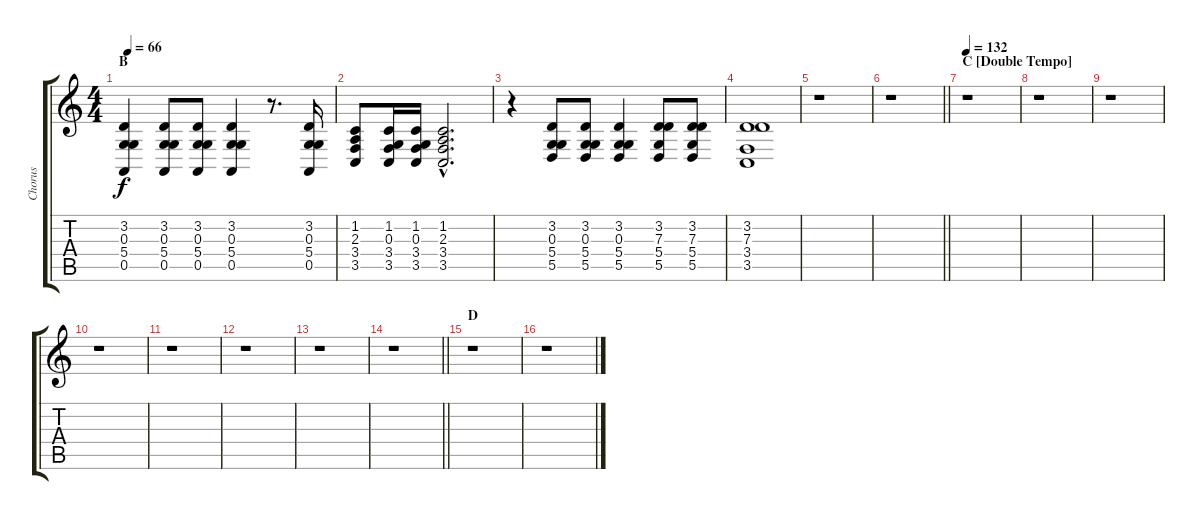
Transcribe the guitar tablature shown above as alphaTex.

\track ("Chorus" "Chorus") {instrument sopranosax}
\staff {score tabs}
\tuning (E4 B3 G3 D3 A2 E2) {hide}
\ts (4 4)
\section ("" "B")
\tempo 66
\clef g2
\ks c
(3.2 0.3 5.4 0.5).4{dy f} (3.2 0.3 5.4 0.5).8 (3.2 0.3 5.4 0.5).8 (3.2 0.3 5.4 0.5).4 r.8{d} (3.2 0.3 5.4 0.5).16 |
(1.2 2.3 3.4 3.5).8 (1.2 0.3 3.4 3.5).16 (1.2 0.3 3.4 3.5).16 (1.2{hac} 2.3{hac} 3.4{hac} 3.5{hac}).2{d} |
r.4 (3.2 0.3 5.4 5.5).8 (3.2 0.3 5.4 5.5).8 (3.2 0.3 5.4 5.5).4 (3.2 7.3 5.4 5.5).8 (3.2 7.3 5.4 5.5).8 |
(3.2 7.3 3.4 3.5).1 |
r.1 |
\barLineRight lightlight
r.1{volume 14} |
\section ("" "C [Double Tempo]")
\tempo 132
r.1 |
r.1 |
r.1 |
r.1 |
r.1 |
r.1 |
r.1 |
\barLineRight lightlight
r.1 |
\section ("" "D")
r.1 |
r.1
